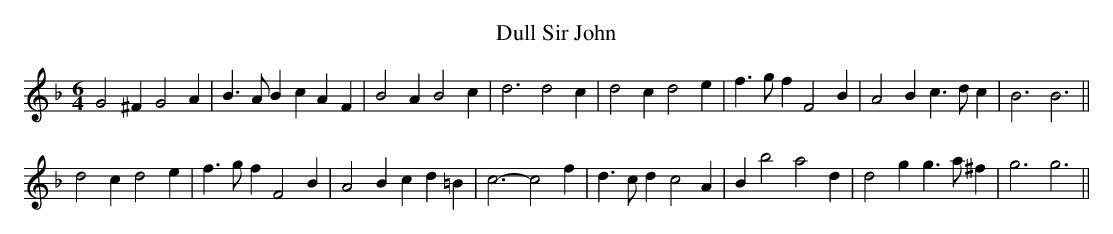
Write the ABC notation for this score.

X:1
T:Dull Sir John
M:6/4
L:1/4
K:F
G2^F G2A | B>AB cAF | B2A B2c |d3 d2c | d2c d2e | f>gf F2B | A2B c>dc | B3 B3 ||
d2c d2e | f>gf F2B | A2B cd=B | c3-c2 f | d>cd c2A | Bb2 a2d | d2g g>a^f | g3 g3||
